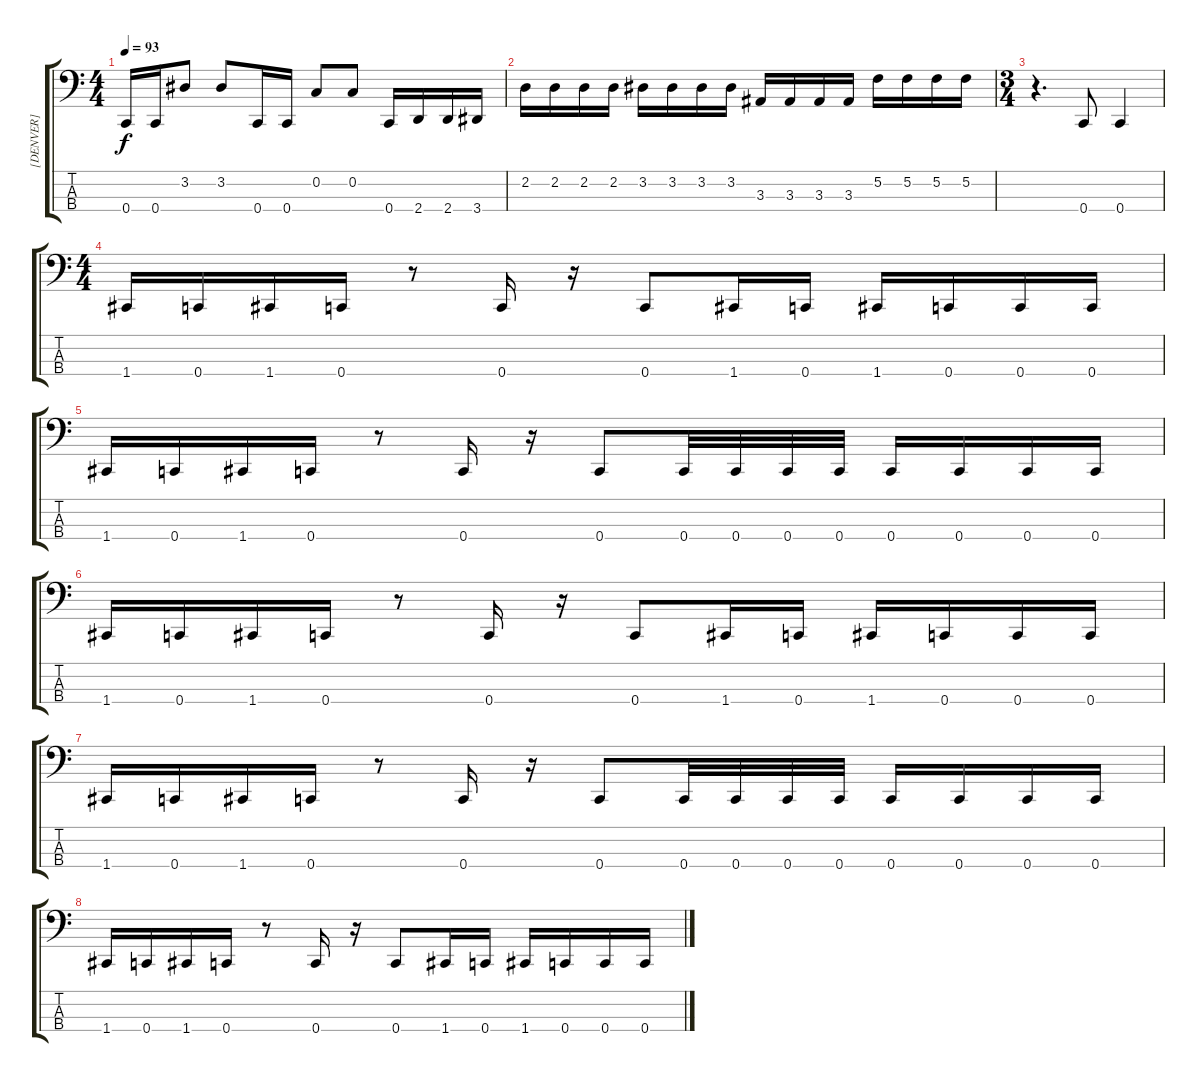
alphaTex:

\track ("[DENVER]" "[DENVER]") {instrument electricbassfinger}
\staff {score tabs}
\tuning (F2 C2 G1 C1) {hide}
\ts (4 4)
\tempo 93
\clef f4
\ks c
0.4.16{dy f} 0.4.16 3.2.8 3.2.8 0.4.16 0.4.16 0.2.8 0.2.8 0.4.16 2.4.16 2.4.16 3.4.16 |
2.2.16 2.2.16 2.2.16 2.2.16 3.2.16 3.2.16 3.2.16 3.2.16 3.3.16 3.3.16 3.3.16 3.3.16 5.2.16 5.2.16 5.2.16 5.2.16 |
\ts (3 4)
r.4{d} 0.4.8 0.4.4 |
\ts (4 4)
1.4.16 0.4.16 1.4.16 0.4.16 r.8 0.4.16 r.16 0.4.8 1.4.16 0.4.16 1.4.16 0.4.16 0.4.16 0.4.16 |
1.4.16 0.4.16 1.4.16 0.4.16 r.8 0.4.16 r.16 0.4.8 0.4.32 0.4.32 0.4.32 0.4.32 0.4.16 0.4.16 0.4.16 0.4.16 |
1.4.16 0.4.16 1.4.16 0.4.16 r.8 0.4.16 r.16 0.4.8 1.4.16 0.4.16 1.4.16 0.4.16 0.4.16 0.4.16 |
1.4.16 0.4.16 1.4.16 0.4.16 r.8 0.4.16 r.16 0.4.8 0.4.32 0.4.32 0.4.32 0.4.32 0.4.16 0.4.16 0.4.16 0.4.16 |
1.4.16 0.4.16 1.4.16 0.4.16 r.8 0.4.16 r.16 0.4.8 1.4.16 0.4.16 1.4.16 0.4.16 0.4.16 0.4.16
